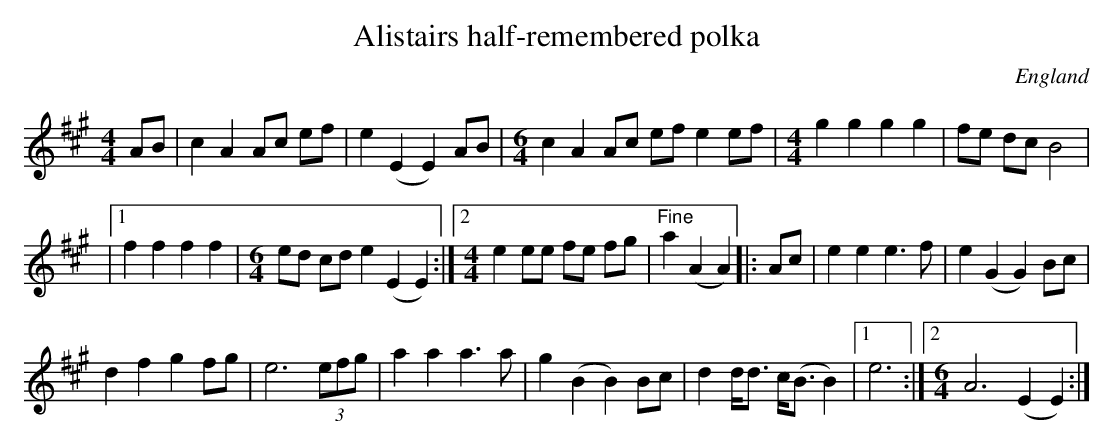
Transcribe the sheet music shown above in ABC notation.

X:1
T:Alistairs half-remembered polka
O:England
M:4/4
K:A
AB|\
c2A2 Ac ef|e2(E2 E2)AB|\
M:6/4
c2A2 Ac ef e2ef|\
M:4/4
g2g2 g2g2|fe dc B4|
|1 f2f2 f2f2|\
M:6/4
ed cd e2 (E2 E2) :|2\
M:4/4
e2 ee fe fg|"Fine"a2(A2 A2)\
|:Ac|\
e2e2 e3f|e2(G2 G2)Bc|
d2f2 g2fg|e6 (3efg|\
a2a2 a3a|g2(B2 B2)Bc|d2d<d c<(B B2)\
|1 e6 :|2\
M:6/4
A6(E2 E2):|
